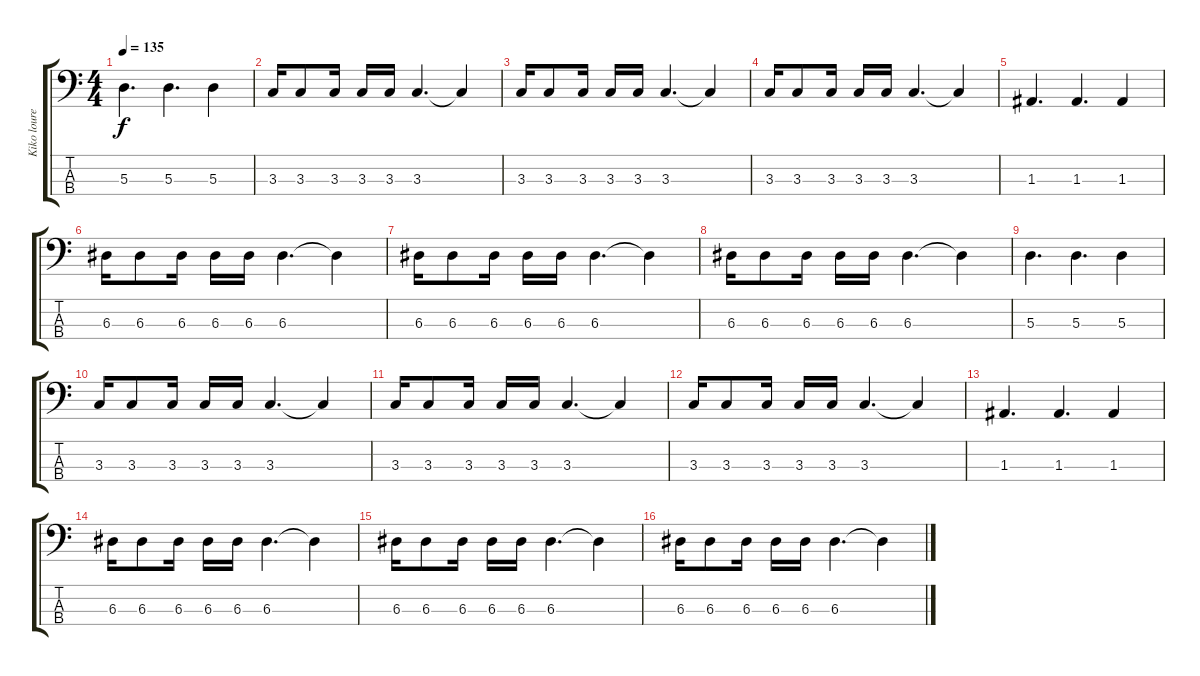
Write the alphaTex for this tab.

\track ("Kiko loureiro Bass" "Kiko loure") {instrument electricbassfinger}
\staff {score tabs}
\tuning (G2 D2 A1 E1) {hide}
\ts (4 4)
\tempo 135
\clef f4
\ks c
5.3.4{d dy f} 5.3.4{d} 5.3.4 |
3.3.16 3.3.8 3.3.16 3.3.16 3.3.16 3.3.4{d} 3.3{t}.4 |
3.3.16 3.3.8 3.3.16 3.3.16 3.3.16 3.3.4{d} 3.3{t}.4 |
3.3.16 3.3.8 3.3.16 3.3.16 3.3.16 3.3.4{d} 3.3{t}.4 |
1.3.4{d} 1.3.4{d} 1.3.4 |
6.3.16 6.3.8 6.3.16 6.3.16 6.3.16 6.3.4{d} 6.3{t}.4 |
6.3.16 6.3.8 6.3.16 6.3.16 6.3.16 6.3.4{d} 6.3{t}.4 |
6.3.16 6.3.8 6.3.16 6.3.16 6.3.16 6.3.4{d} 6.3{t}.4 |
5.3.4{d} 5.3.4{d} 5.3.4 |
3.3.16 3.3.8 3.3.16 3.3.16 3.3.16 3.3.4{d} 3.3{t}.4 |
3.3.16 3.3.8 3.3.16 3.3.16 3.3.16 3.3.4{d} 3.3{t}.4 |
3.3.16 3.3.8 3.3.16 3.3.16 3.3.16 3.3.4{d} 3.3{t}.4 |
1.3.4{d} 1.3.4{d} 1.3.4 |
6.3.16 6.3.8 6.3.16 6.3.16 6.3.16 6.3.4{d} 6.3{t}.4 |
6.3.16 6.3.8 6.3.16 6.3.16 6.3.16 6.3.4{d} 6.3{t}.4 |
6.3.16 6.3.8 6.3.16 6.3.16 6.3.16 6.3.4{d} 6.3{t}.4
